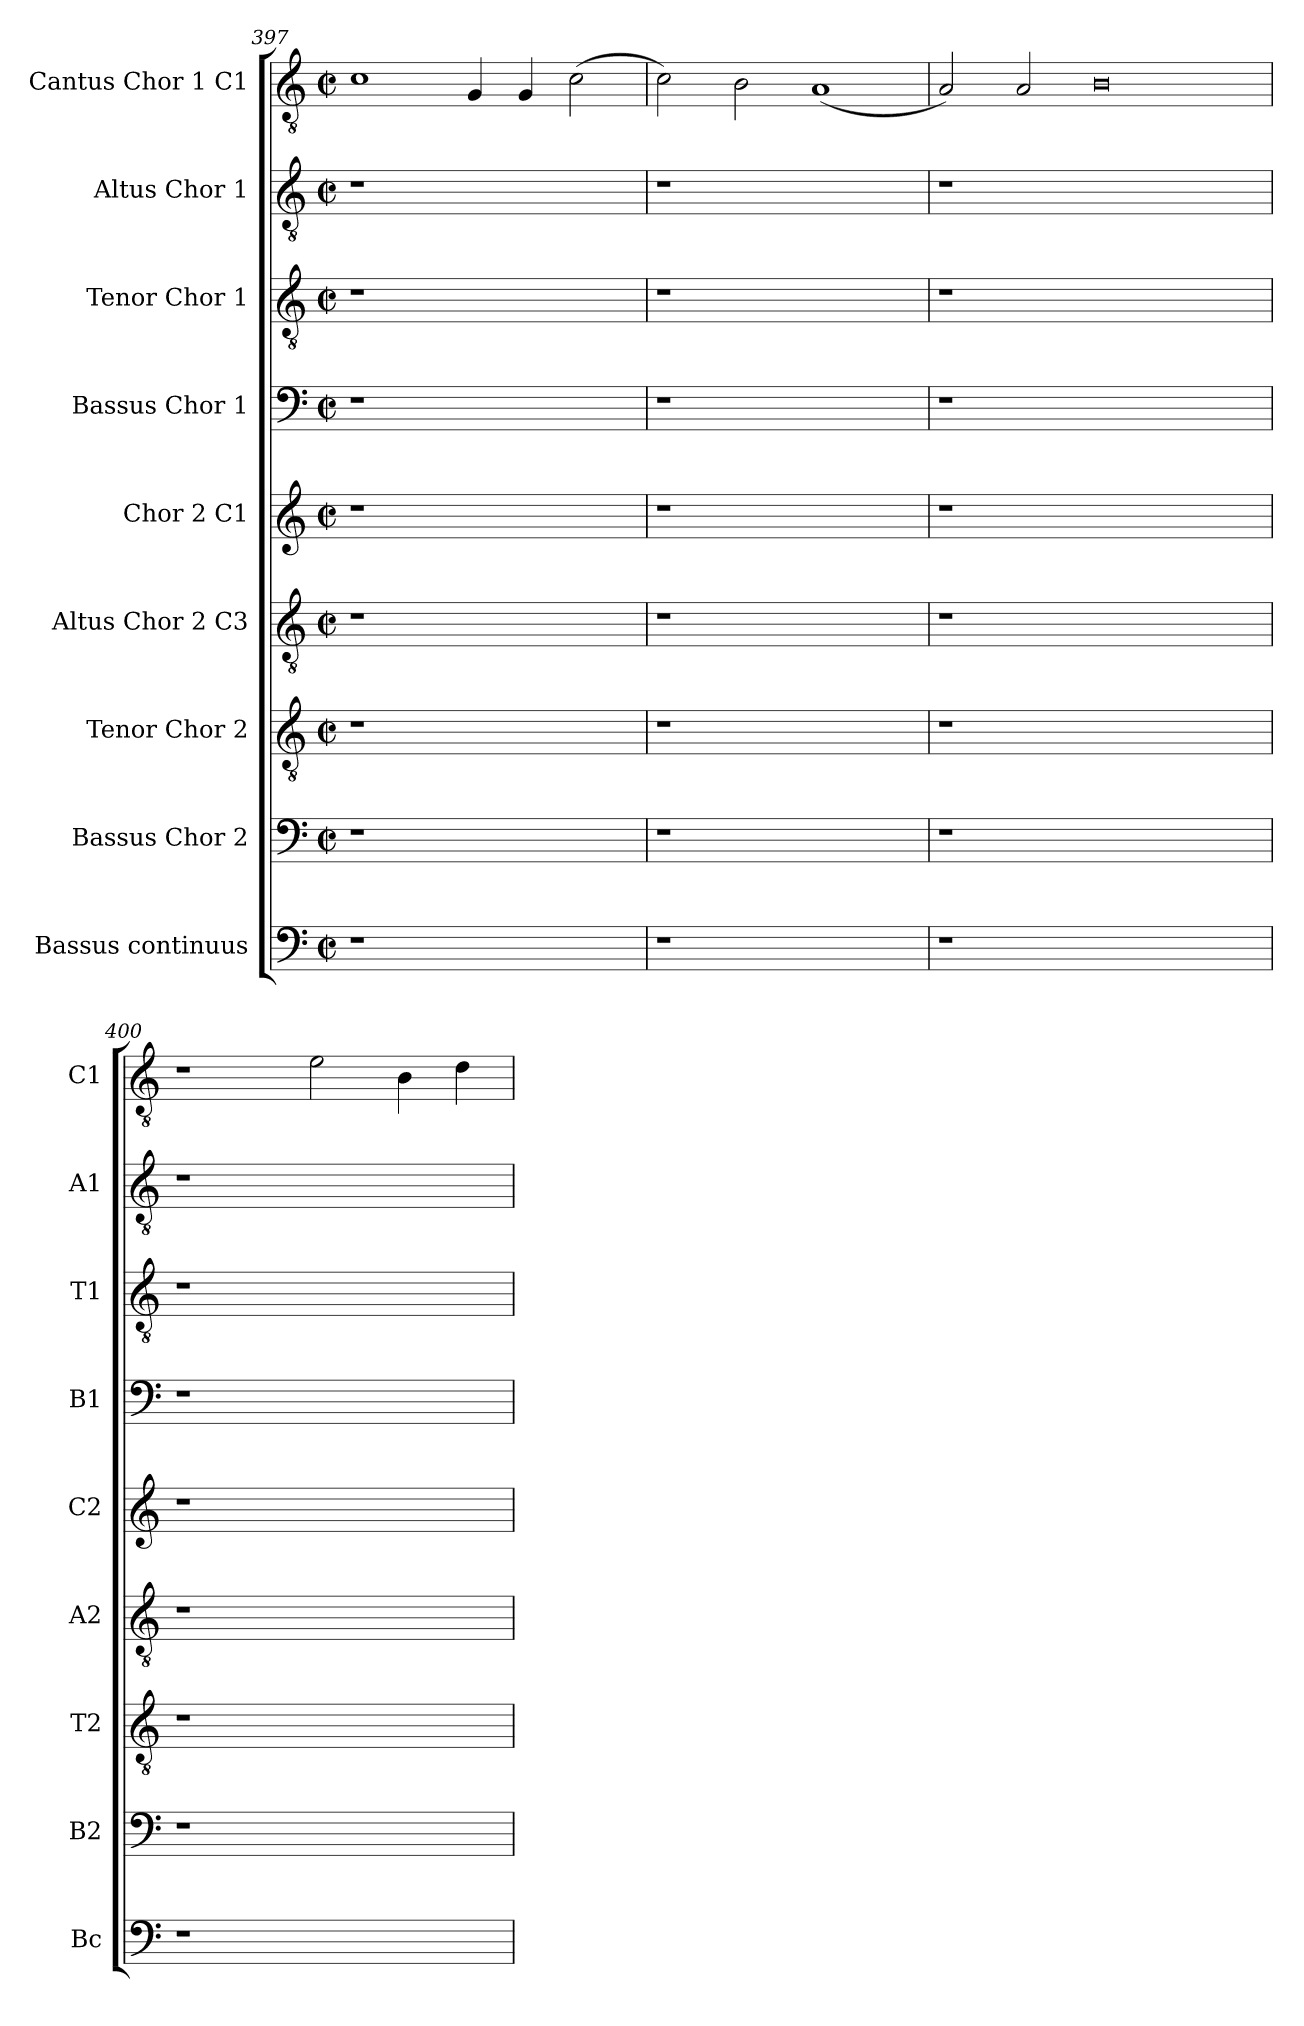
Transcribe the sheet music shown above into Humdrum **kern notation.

**kern	**kern	**kern	**kern	**kern	**kern	**kern	**kern	**kern
*part9	*part8	*part7	*part6	*part5	*part4	*part3	*part2	*part1
*staff9	*staff8	*staff7	*staff6	*staff5	*staff4	*staff3	*staff2	*staff1
*I"Bassus continuus	*I"Bassus Chor 2	*I"Tenor Chor 2	*I"Altus Chor 2 C3	*I"Chor 2 C1	*I"Bassus Chor 1	*I"Tenor Chor 1	*I"Altus Chor 1	*I"Cantus Chor 1 C1
*I'Bc	*I'B2	*I'T2	*I'A2	*I'C2	*I'B1	*I'T1	*I'A1	*I'C1
*clefF4	*clefF4	*clefGv2	*clefGv2	*clefG2	*clefF4	*clefGv2	*clefGv2	*clefGv2
*ITrd7c12	*	*	*	*	*	*	*	*
*k[]	*k[]	*k[]	*k[]	*k[]	*k[]	*k[]	*k[]	*k[]
*C:	*C:	*C:	*C:	*C:	*C:	*C:	*C:	*C:
*M2/2	*M2/2	*M2/2	*M2/2	*M2/2	*M2/2	*M2/2	*M2/2	*M2/2
*met(c|)	*met(c|)	*met(c|)	*met(c|)	*met(c|)	*met(c|)	*met(c|)	*met(c|)	*met(c|)
=397	=397	=397	=397	=397	=397	=397	=397	=397
1r	1r	1r	1r	1r	1r	1r	1r	1c
1ryy	1ryy	1ryy	1ryy	1ryy	1ryy	1ryy	1ryy	4G/
.	.	.	.	.	.	.	.	4G/
.	.	.	.	.	.	.	.	(>2c\
=398	=398	=398	=398	=398	=398	=398	=398	=398
1r	1r	1r	1r	1r	1r	1r	1r	2c\)
.	.	.	.	.	.	.	.	2B\
1ryy	1ryy	1ryy	1ryy	1ryy	1ryy	1ryy	1ryy	(<1A
=399	=399	=399	=399	=399	=399	=399	=399	=399
1r	1r	1r	1r	1r	1r	1r	1r	2A/)
.	.	.	.	.	.	.	.	2A/
0ryy	0ryy	0ryy	0ryy	0ryy	0ryy	0ryy	0ryy	0B
=400!	=400!	=400!	=400!	=400!	=400!	=400!	=400!	=400!
1r	1r	1r	1r	1r	1r	1r	1r	1r
1ryy	1ryy	1ryy	1ryy	1ryy	1ryy	1ryy	1ryy	2e\
.	.	.	.	.	.	.	.	4B\
.	.	.	.	.	.	.	.	4d\
=	=	=	=	=	=	=	=	=
*-	*-	*-	*-	*-	*-	*-	*-	*-
